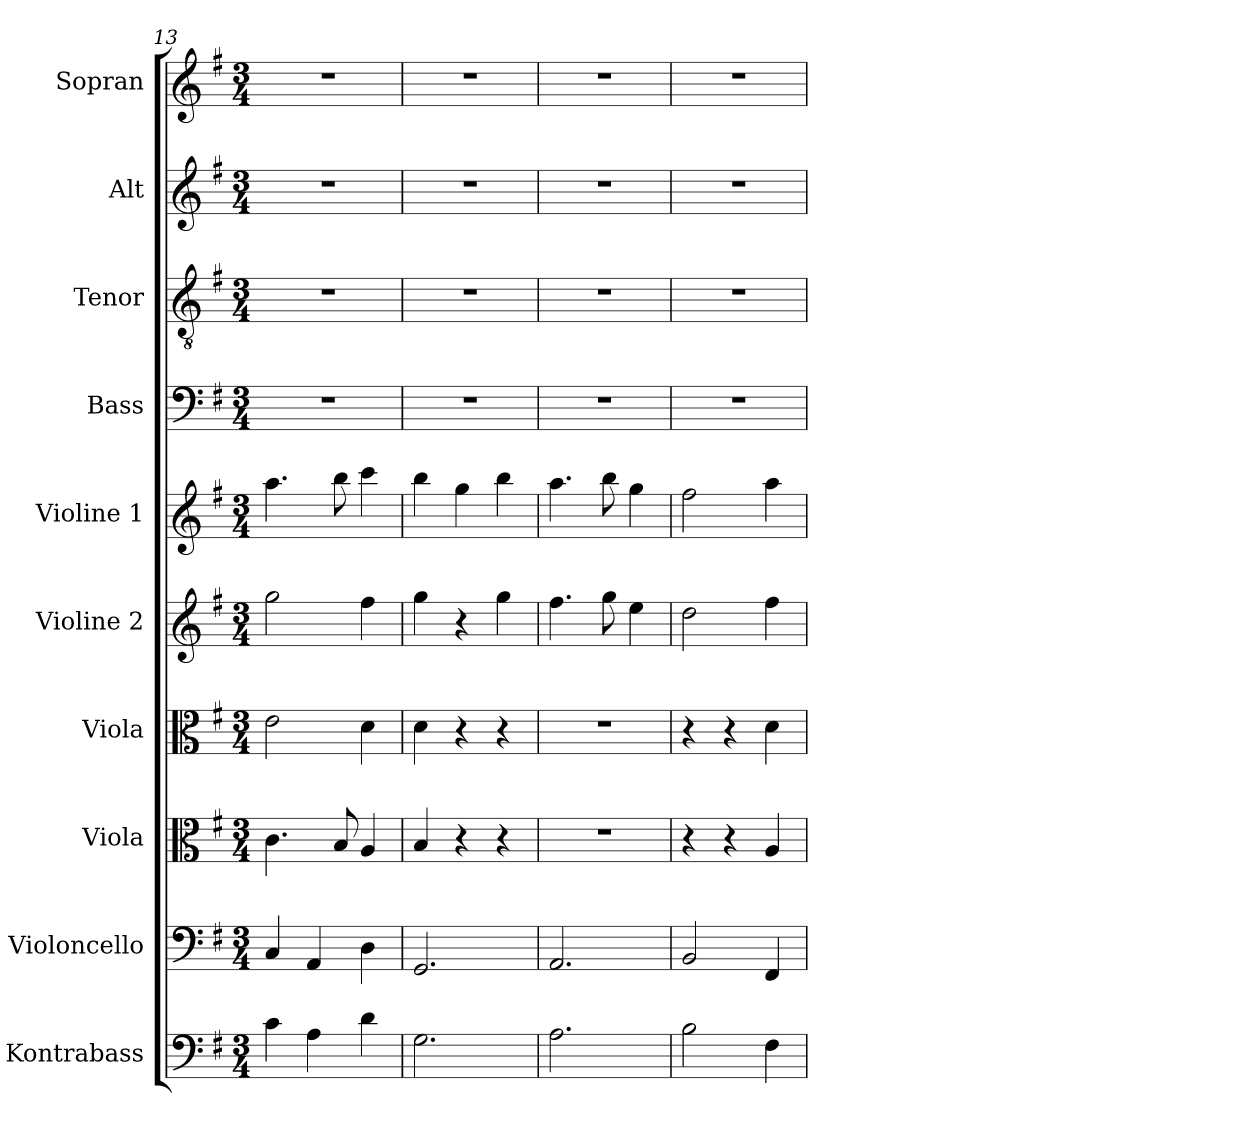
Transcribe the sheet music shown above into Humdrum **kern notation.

**kern	**kern	**kern	**kern	**kern	**kern	**kern	**kern	**kern	**kern
*part10	*part9	*part8	*part7	*part6	*part5	*part4	*part3	*part2	*part1
*staff10	*staff9	*staff8	*staff7	*staff6	*staff5	*staff4	*staff3	*staff2	*staff1
*I"Kontrabass	*I"Violoncello	*I"Viola	*I"Viola	*I"Violine 2	*I"Violine 1	*I"Bass	*I"Tenor	*I"Alt	*I"Sopran
*I'Kb.	*I'Vc.	*I'Vla.	*I'Vla.	*I'Vl. 2	*I'Vl. 1	*I'B.	*I'T.	*I'A.	*I'S.
*clefF4	*clefF4	*clefC3	*clefC3	*clefG2	*clefG2	*clefF4	*clefGv2	*clefG2	*clefG2
*ITrd7c12	*	*	*	*	*	*	*ITrd7c12	*	*
*k[f#]	*k[f#]	*k[f#]	*k[f#]	*k[f#]	*k[f#]	*k[f#]	*k[f#]	*k[f#]	*k[f#]
*G:	*G:	*G:	*G:	*G:	*G:	*G:	*G:	*G:	*G:
*M3/4	*M3/4	*M3/4	*M3/4	*M3/4	*M3/4	*M3/4	*M3/4	*M3/4	*M3/4
=13	=13	=13	=13	=13	=13	=13	=13	=13	=13
!	!	!	!	!	!	!LO:N:vis=1	!LO:N:vis=1	!LO:N:vis=1	!LO:N:vis=1
4Ci\	4Ci/	4.ci\	2ei\	2ggi\	4.aai\	2.r	2.r	2.r	2.r
4AAi\	4AAi/	.	.	.	.	.	.	.	.
.	.	8Bi/	.	.	8bbi\	.	.	.	.
4Di\	4Di\	4Ai/	4di\	4ff#i\	4ccci\	.	.	.	.
=14	=14	=14	=14	=14	=14	=14	=14	=14	=14
!	!	!	!	!	!	!LO:N:vis=1	!LO:N:vis=1	!LO:N:vis=1	!LO:N:vis=1
2.GGi\	2.GGi/	4Bi/	4di\	4ggi\	4bbi\	2.r	2.r	2.r	2.r
.	.	4r	4r	4r	4ggi\	.	.	.	.
.	.	4r	4r	4ggi\	4bbi\	.	.	.	.
!!LO:PB:g=z
=15	=15	=15	=15	=15	=15	=15	=15	=15	=15
!	!	!LO:N:vis=1	!LO:N:vis=1	!	!	!LO:N:vis=1	!LO:N:vis=1	!LO:N:vis=1	!LO:N:vis=1
2.AAi\	2.AAi/	2.r	2.r	4.ff#i\	4.aai\	2.r	2.r	2.r	2.r
.	.	.	.	8ggi\	8bbi\	.	.	.	.
.	.	.	.	4eei\	4ggi\	.	.	.	.
=16	=16	=16	=16	=16	=16	=16	=16	=16	=16
!	!	!	!	!	!	!LO:N:vis=1	!LO:N:vis=1	!LO:N:vis=1	!LO:N:vis=1
2BBi\	2BBi/	4r	4r	2ddi\	2ff#i\	2.r	2.r	2.r	2.r
.	.	4r	4r	.	.	.	.	.	.
4FF#i\	4FF#i/	4Ai/	4di\	4ff#i\	4aai\	.	.	.	.
=	=	=	=	=	=	=	=	=	=
*-	*-	*-	*-	*-	*-	*-	*-	*-	*-
